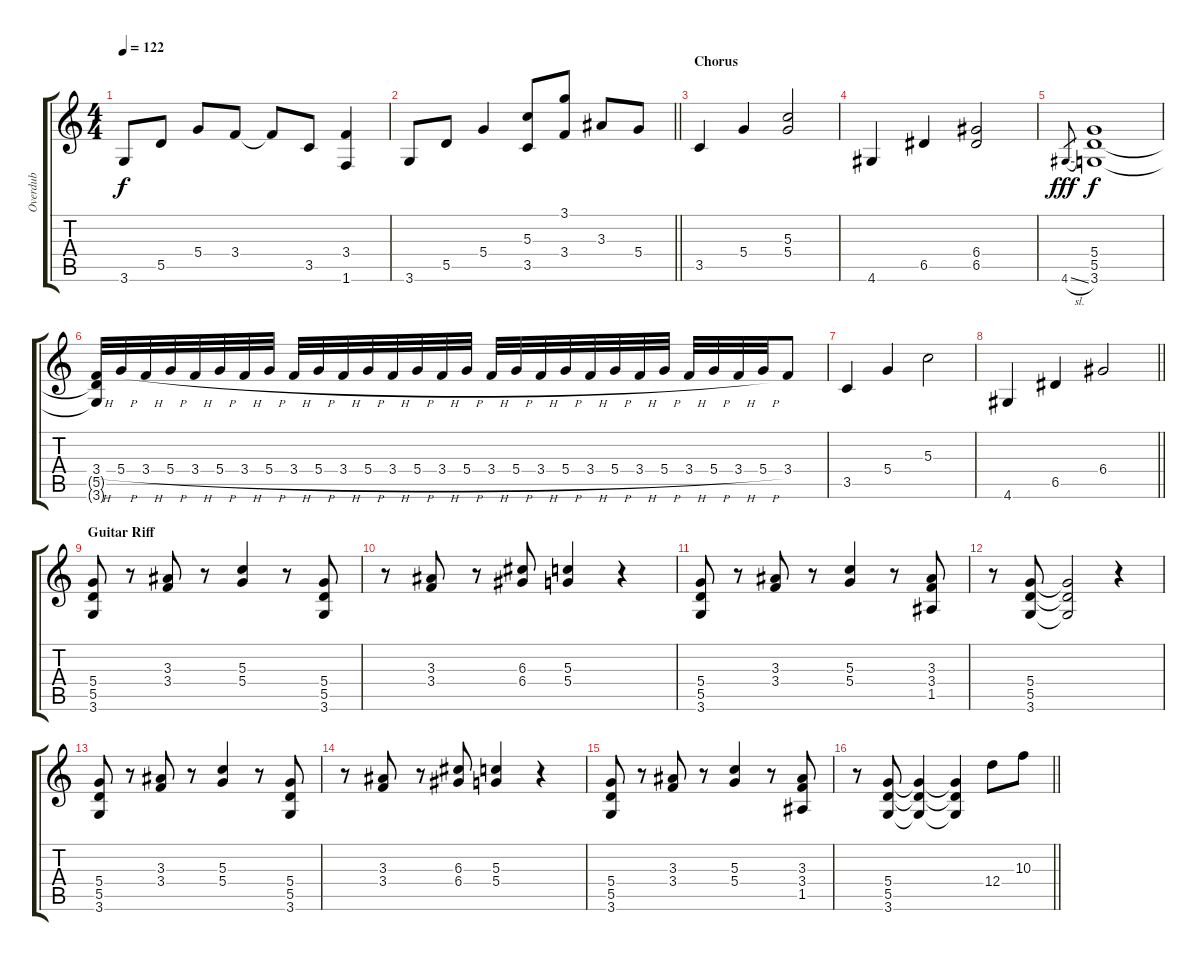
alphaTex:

\track ("Overdub" "Overdub") {instrument fretlessbass}
\staff {score tabs}
\tuning (E4 B3 G3 D3 A2 E2) {hide}
\ts (4 4)
\tempo 122
\clef g2
\ks c
3.6.8{dy f} 5.5.8 5.4.8 3.4.8 3.4{t}.8 3.5.8 (3.4 1.6).4 |
\barLineRight lightlight
3.6.8 5.5.8 5.4.4 (5.3 3.5).8 (3.1 3.4).8 3.3.8 5.4.8 |
\section ("" "Chorus")
3.5.4 5.4.4 (5.3 5.4).2 |
4.6.4 6.5.4 (6.4 6.5).2 |
4.6{sl}.8{gr dy fff} (5.4 5.5 3.6).1{dy f} |
(3.4{h} 5.5{t} 3.6{t}).32 5.4{h}.32 3.4{h}.32 5.4{h}.32 3.4{h}.32 5.4{h}.32 3.4{h}.32 5.4{h}.32 3.4{h}.32 5.4{h}.32 3.4{h}.32 5.4{h}.32 3.4{h}.32 5.4{h}.32 3.4{h}.32 5.4{h}.32 3.4{h}.32 5.4{h}.32 3.4{h}.32 5.4{h}.32 3.4{h}.32 5.4{h}.32 3.4{h}.32 5.4{h}.32 3.4{h}.32 5.4{h}.32 3.4{h}.32 5.4{h}.32 3.4.8 |
3.5.4 5.4.4 5.3.2 |
\barLineRight lightlight
4.6.4 6.5.4 6.4.2 |
\section ("" "Guitar Riff")
(5.4 5.5 3.6).8{volume 10} r.8 (3.3 3.4).8 r.8 (5.3 5.4).4 r.8 (5.4 5.5 3.6).8 |
r.8 (3.3 3.4).8 r.8 (6.3 6.4).8 (5.3 5.4).4 r.4 |
(5.4 5.5 3.6).8 r.8 (3.3 3.4).8 r.8 (5.3 5.4).4 r.8 (3.3 3.4 1.5).8 |
r.8 (5.4 5.5 3.6).8 (5.4{t} 5.5{t} 3.6{t}).2 r.4 |
(5.4 5.5 3.6).8 r.8 (3.3 3.4).8 r.8 (5.3 5.4).4 r.8 (5.4 5.5 3.6).8 |
r.8 (3.3 3.4).8 r.8 (6.3 6.4).8 (5.3 5.4).4 r.4 |
(5.4 5.5 3.6).8 r.8 (3.3 3.4).8 r.8 (5.3 5.4).4 r.8 (3.3 3.4 1.5).8 |
\barLineRight lightlight
r.8 (5.4 5.5 3.6).8 (5.4{t} 5.5{t} 3.6{t}).4 (5.4{t} 5.5{t} 3.6{t}).4 12.4.8{volume 11} 10.3.8
